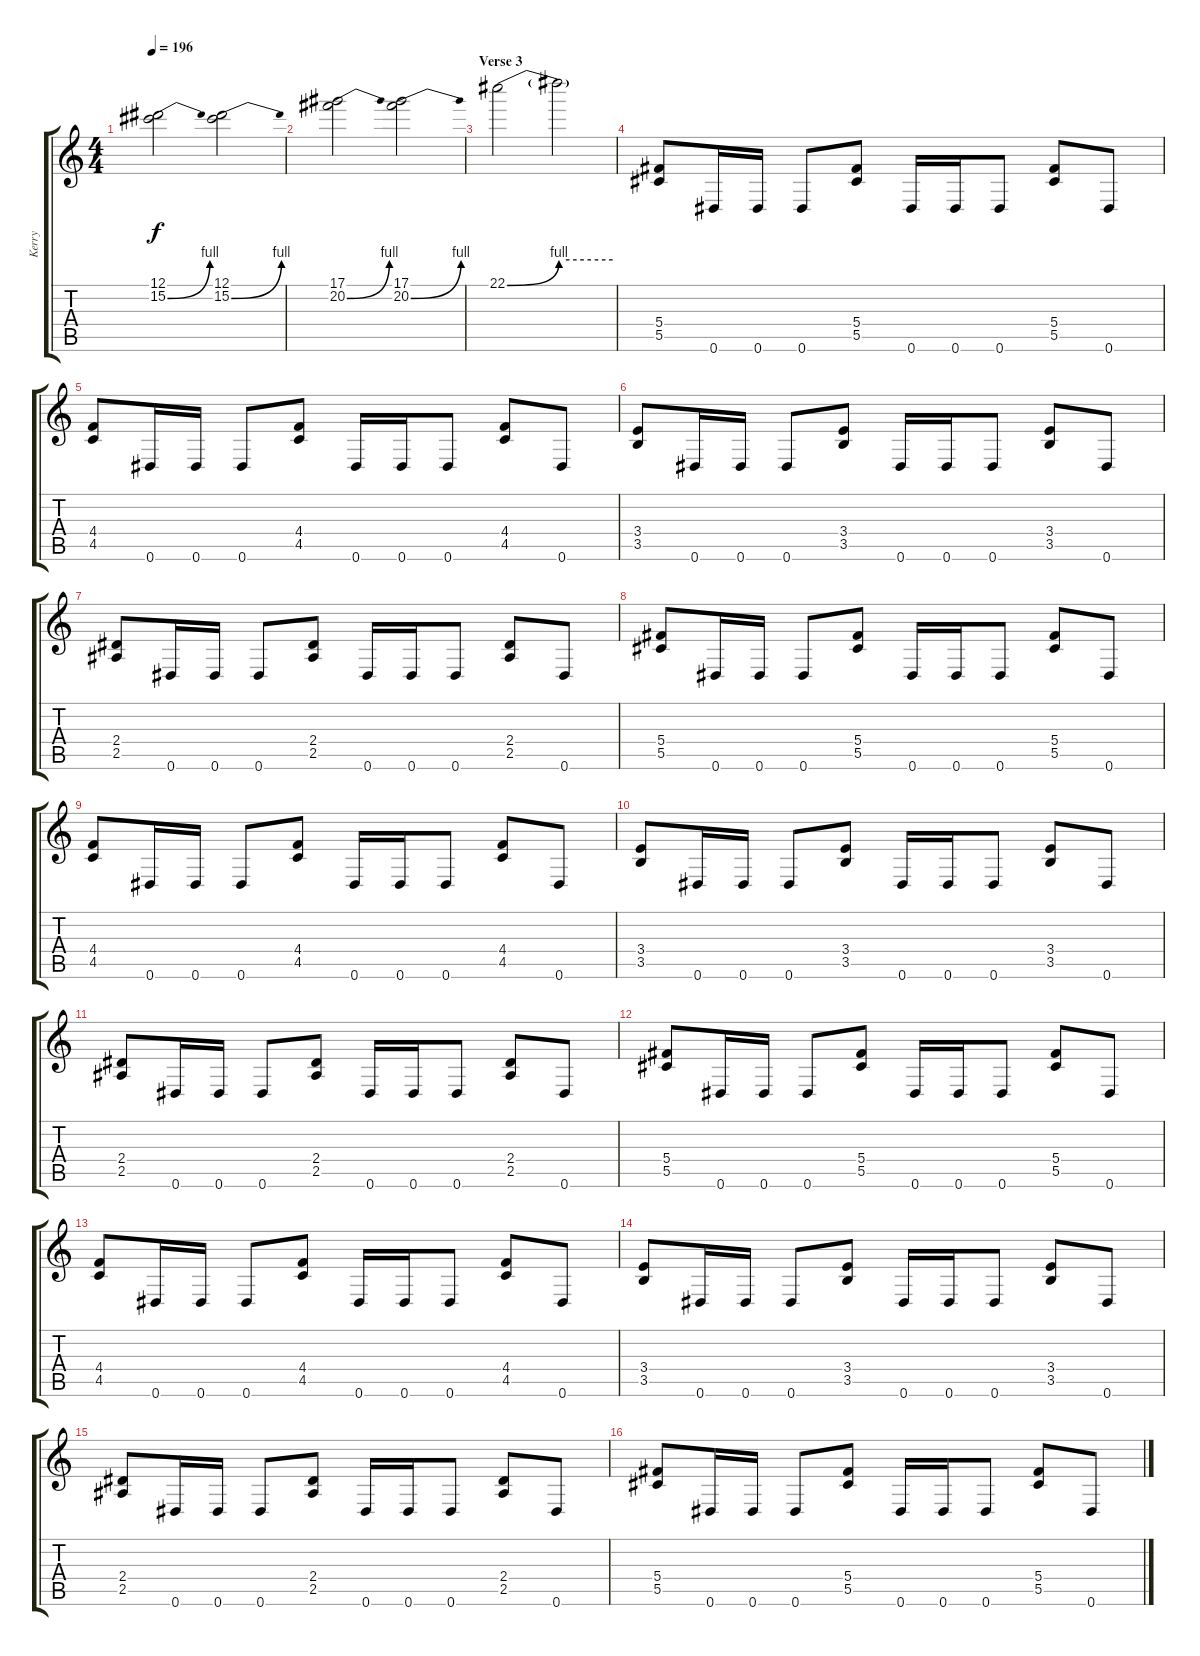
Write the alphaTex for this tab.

\track ("Kerry" "Kerry") {instrument distortionguitar}
\staff {score tabs}
\tuning (Eb4 Bb3 Gb3 Db3 Ab2 Eb2) {hide}
\ts (4 4)
\tempo 196
\clef g2
\ks c
(12.1 15.2{be (bend 0 0 60 4)}).2{dy f} (12.1 15.2{be (bend 0 0 60 4)}).2 |
(17.1 20.2{be (bend 0 0 60 4)}).2 (17.1 20.2{be (bend 0 0 60 4)}).2 |
\section ("" "Verse 3")
22.1{be (bend 0 0 60 4)}.2 22.1{be (hold 0 4 60 4) t}.2 |
(5.4 5.5).8 0.6.16 0.6.16 0.6.8 (5.4 5.5).8 0.6.16 0.6.16 0.6.8 (5.4 5.5).8 0.6.8 |
(4.4 4.5).8 0.6.16 0.6.16 0.6.8 (4.4 4.5).8 0.6.16 0.6.16 0.6.8 (4.4 4.5).8 0.6.8 |
(3.4 3.5).8 0.6.16 0.6.16 0.6.8 (3.4 3.5).8 0.6.16 0.6.16 0.6.8 (3.4 3.5).8 0.6.8 |
(2.4 2.5).8 0.6.16 0.6.16 0.6.8 (2.4 2.5).8 0.6.16 0.6.16 0.6.8 (2.4 2.5).8 0.6.8 |
(5.4 5.5).8 0.6.16 0.6.16 0.6.8 (5.4 5.5).8 0.6.16 0.6.16 0.6.8 (5.4 5.5).8 0.6.8 |
(4.4 4.5).8 0.6.16 0.6.16 0.6.8 (4.4 4.5).8 0.6.16 0.6.16 0.6.8 (4.4 4.5).8 0.6.8 |
(3.4 3.5).8 0.6.16 0.6.16 0.6.8 (3.4 3.5).8 0.6.16 0.6.16 0.6.8 (3.4 3.5).8 0.6.8 |
(2.4 2.5).8 0.6.16 0.6.16 0.6.8 (2.4 2.5).8 0.6.16 0.6.16 0.6.8 (2.4 2.5).8 0.6.8 |
(5.4 5.5).8 0.6.16 0.6.16 0.6.8 (5.4 5.5).8 0.6.16 0.6.16 0.6.8 (5.4 5.5).8 0.6.8 |
(4.4 4.5).8 0.6.16 0.6.16 0.6.8 (4.4 4.5).8 0.6.16 0.6.16 0.6.8 (4.4 4.5).8 0.6.8 |
(3.4 3.5).8 0.6.16 0.6.16 0.6.8 (3.4 3.5).8 0.6.16 0.6.16 0.6.8 (3.4 3.5).8 0.6.8 |
(2.4 2.5).8 0.6.16 0.6.16 0.6.8 (2.4 2.5).8 0.6.16 0.6.16 0.6.8 (2.4 2.5).8 0.6.8 |
(5.4 5.5).8 0.6.16 0.6.16 0.6.8 (5.4 5.5).8 0.6.16 0.6.16 0.6.8 (5.4 5.5).8 0.6.8
